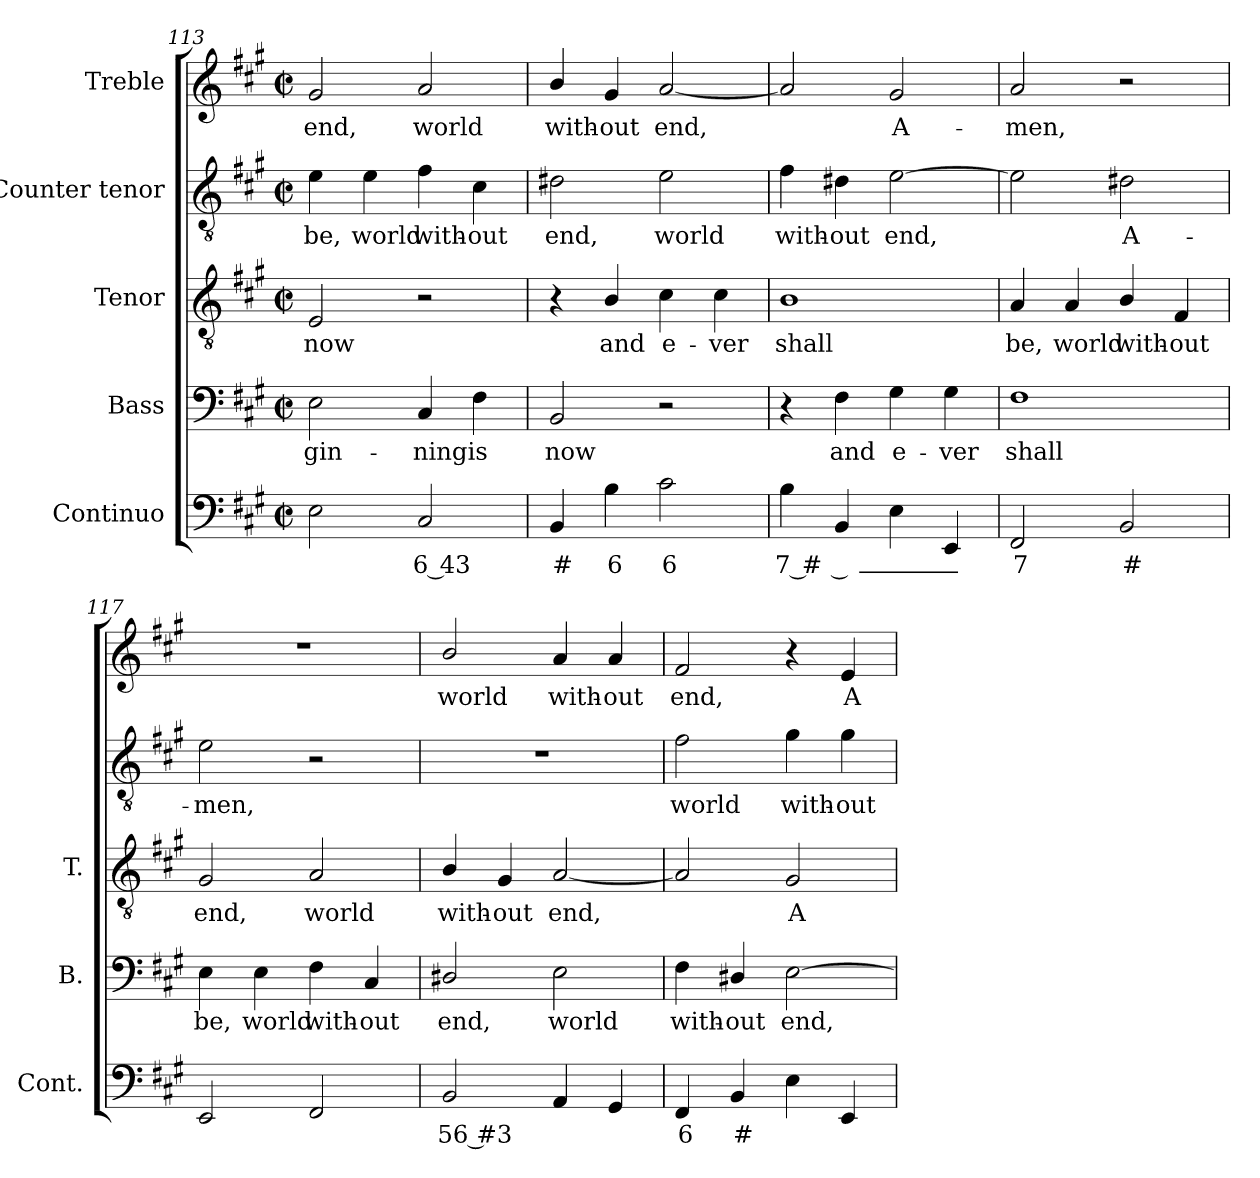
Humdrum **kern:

**kern	**text	**kern	**text	**kern	**text	**kern	**text	**kern	**text
*part5	*part5	*part4	*part4	*part3	*part3	*part2	*part2	*part1	*part1
*staff5	*staff5	*staff4	*staff4	*staff3	*staff3	*staff2	*staff2	*staff1	*staff1
*I"Continuo	*	*I"Bass	*	*I"Tenor	*	*I"Counter tenor	*	*I"Treble	*
*I'Cont.	*	*I'B.	*	*I'T.	*	*	*	*	*
*clefF4	*	*clefF4	*	*clefGv2	*	*clefGv2	*	*clefG2	*
*	*	*	*	*ITrd7c12	*	*ITrd7c12	*	*	*
*k[f#c#g#]	*	*k[f#c#g#]	*	*k[f#c#g#]	*	*k[f#c#g#]	*	*k[f#c#g#]	*
*A:	*	*A:	*	*A:	*	*A:	*	*A:	*
*M2/2	*	*M2/2	*	*M2/2	*	*M2/2	*	*M2/2	*
*met(c|)	*	*met(c|)	*	*met(c|)	*	*met(c|)	*	*met(c|)	*
=113	=113	=113	=113	=113	=113	=113	=113	=113	=113
!	!	!	!LO:LY:b:color=#000000	!	!	!	!	!	!
!	!	!	!	!	!LO:LY:b:color=#000000	!	!	!	!
!	!	!	!	!	!	!	!LO:LY:b:color=#000000	!	!
!	!	!	!	!	!	!	!	!	!LO:LY:b:color=#000000
2Ei\	.	2Ei\	-gin-	2EEi/	now	4Ei\	be,	2g#i/	end,
!	!	!	!	!	!	!	!LO:LY:b:color=#000000	!	!
.	.	.	.	.	.	4Ei\	world	.	.
!	!LO:LY:b:color=#000000	!	!	!	!	!	!	!	!
!	!	!	!LO:LY:b:color=#000000	!	!	!	!	!	!
!	!	!	!	!	!	!	!LO:LY:b:color=#000000	!	!
!	!	!	!	!	!	!	!	!	!LO:LY:b:color=#000000
2C#i/	6 43	4C#i/	-ning	2r	.	4F#i\	with-	2ai/	world
!	!	!	!LO:LY:b:color=#000000	!	!	!	!	!	!
!	!	!	!	!	!	!	!LO:LY:b:color=#000000	!	!
.	.	4F#i\	is	.	.	4C#i\	-out	.	.
=114	=114	=114	=114	=114	=114	=114	=114	=114	=114
!	!LO:LY:b:color=#000000	!	!	!	!	!	!	!	!
!	!	!	!LO:LY:b:color=#000000	!	!	!	!	!	!
!	!	!	!	!	!	!	!LO:LY:b:color=#000000	!	!
!	!	!	!	!	!	!	!	!	!LO:LY:b:color=#000000
4BBi/	#	2BBi/	now	4r	.	2D#Xi\	end,	4bi/	with-
!	!LO:LY:b:color=#000000	!	!	!	!	!	!	!	!
!	!	!	!	!	!LO:LY:b:color=#000000	!	!	!	!
!	!	!	!	!	!	!	!	!	!LO:LY:b:color=#000000
4Bi\	6	.	.	4BBi/	and	.	.	4g#i/	-out
!	!LO:LY:b:color=#000000	!	!	!	!	!	!	!	!
!	!	!	!	!	!LO:LY:b:color=#000000	!	!	!	!
!	!	!	!	!	!	!	!LO:LY:b:color=#000000	!	!
!	!	!	!	!	!	!	!	!	!LO:LY:b:color=#000000
2c#i\	6	2r	.	4C#i\	e-	2Ei\	world	[2ai/	end,
!	!	!	!	!	!LO:LY:b:color=#000000	!	!	!	!
.	.	.	.	4C#i\	-ver	.	.	.	.
=115	=115	=115	=115	=115	=115	=115	=115	=115	=115
!	!LO:LY:b:color=#000000	!	!	!	!	!	!	!	!
!	!	!	!	!	!LO:LY:b:color=#000000	!	!	!	!
!	!	!	!	!	!	!	!LO:LY:b:color=#000000	!	!
4Bi\	7 #	4r	.	1BBi	shall	4F#i\	with-	2ai/]	.
!	!LO:LY:b:color=#000000	!	!	!	!	!	!	!	!
!	!	!	!LO:LY:b:color=#000000	!	!	!	!	!	!
!	!	!	!	!	!	!	!LO:LY:b:color=#000000	!	!
4BBi/	__	4F#i\	and	.	.	4D#Xi\	-out	.	.
!	!	!	!LO:LY:b:color=#000000	!	!	!	!	!	!
!	!	!	!	!	!	!	!LO:LY:b:color=#000000	!	!
!	!	!	!	!	!	!	!	!	!LO:LY:b:color=#000000
4Ei\	.	4G#i\	e-	.	.	[2Ei\	end,	2g#i/	A-
!	!	!	!LO:LY:b:color=#000000	!	!	!	!	!	!
4EEi/	.	4G#i\	-ver	.	.	.	.	.	.
=116	=116	=116	=116	=116	=116	=116	=116	=116	=116
!	!LO:LY:b:color=#000000	!	!	!	!	!	!	!	!
!	!	!	!LO:LY:b:color=#000000	!	!	!	!	!	!
!	!	!	!	!	!LO:LY:b:color=#000000	!	!	!	!
!	!	!	!	!	!	!	!	!	!LO:LY:b:color=#000000
2FF#i/	7	1F#i	shall	4AAi/	be,	2Ei\]	.	2ai/	-men,
!	!	!	!	!	!LO:LY:b:color=#000000	!	!	!	!
.	.	.	.	4AAi/	world	.	.	.	.
!	!LO:LY:b:color=#000000	!	!	!	!	!	!	!	!
!	!	!	!	!	!LO:LY:b:color=#000000	!	!	!	!
!	!	!	!	!	!	!	!LO:LY:b:color=#000000	!	!
2BBi/	#	.	.	4BBi/	with-	2D#Xi\	A-	2r	.
!	!	!	!	!	!LO:LY:b:color=#000000	!	!	!	!
.	.	.	.	4FF#i/	-out	.	.	.	.
=117	=117	=117	=117	=117	=117	=117	=117	=117	=117
!	!	!	!LO:LY:b:color=#000000	!	!	!	!	!	!
!	!	!	!	!	!LO:LY:b:color=#000000	!	!	!	!
!	!	!	!	!	!	!	!LO:LY:b:color=#000000	!	!
2EEi/	.	4Ei\	be,	2GG#i/	end,	2Ei\	-men,	1r	.
!	!	!	!LO:LY:b:color=#000000	!	!	!	!	!	!
.	.	4Ei\	world	.	.	.	.	.	.
!	!	!	!LO:LY:b:color=#000000	!	!	!	!	!	!
!	!	!	!	!	!LO:LY:b:color=#000000	!	!	!	!
2FF#i/	.	4F#i\	with-	2AAi/	world	2r	.	.	.
!	!	!	!LO:LY:b:color=#000000	!	!	!	!	!	!
.	.	4C#i/	-out	.	.	.	.	.	.
!!LO:PB:g=z
=118	=118	=118	=118	=118	=118	=118	=118	=118	=118
!	!LO:LY:b:color=#000000	!	!	!	!	!	!	!	!
!	!	!	!LO:LY:b:color=#000000	!	!	!	!	!	!
!	!	!	!	!	!LO:LY:b:color=#000000	!	!	!	!
!	!	!	!	!	!	!	!	!	!LO:LY:b:color=#000000
2BBi/	56 #3	2D#Xi/	end,	4BBi/	with-	1r	.	2bi/	world
!	!	!	!	!	!LO:LY:b:color=#000000	!	!	!	!
.	.	.	.	4GG#i/	-out	.	.	.	.
!	!	!	!LO:LY:b:color=#000000	!	!	!	!	!	!
!	!	!	!	!	!LO:LY:b:color=#000000	!	!	!	!
!	!	!	!	!	!	!	!	!	!LO:LY:b:color=#000000
4AAi/	.	2Ei\	world	[2AAi/	end,	.	.	4ai/	with-
!	!	!	!	!	!	!	!	!	!LO:LY:b:color=#000000
4GG#i/	.	.	.	.	.	.	.	4ai/	-out
=119	=119	=119	=119	=119	=119	=119	=119	=119	=119
!	!LO:LY:b:color=#000000	!	!	!	!	!	!	!	!
!	!	!	!LO:LY:b:color=#000000	!	!	!	!	!	!
!	!	!	!	!	!	!	!LO:LY:b:color=#000000	!	!
!	!	!	!	!	!	!	!	!	!LO:LY:b:color=#000000
4FF#i/	6	4F#i\	with-	2AAi/]	.	2F#i\	world	2f#i/	end,
!	!LO:LY:b:color=#000000	!	!	!	!	!	!	!	!
!	!	!	!LO:LY:b:color=#000000	!	!	!	!	!	!
4BBi/	#	4D#Xi/	-out	.	.	.	.	.	.
!	!	!	!LO:LY:b:color=#000000	!	!	!	!	!	!
!	!	!	!	!	!LO:LY:b:color=#000000	!	!	!	!
!	!	!	!	!	!	!	!LO:LY:b:color=#000000	!	!
4Ei\	.	[2Ei\	end,	2GG#i/	A-	4G#i\	with-	4r	.
!	!	!	!	!	!	!	!LO:LY:b:color=#000000	!	!
!	!	!	!	!	!	!	!	!	!LO:LY:b:color=#000000
4EEi/	.	.	.	.	.	4G#i\	-out	4ei/	A-
=	=	=	=	=	=	=	=	=	=
*-	*-	*-	*-	*-	*-	*-	*-	*-	*-
